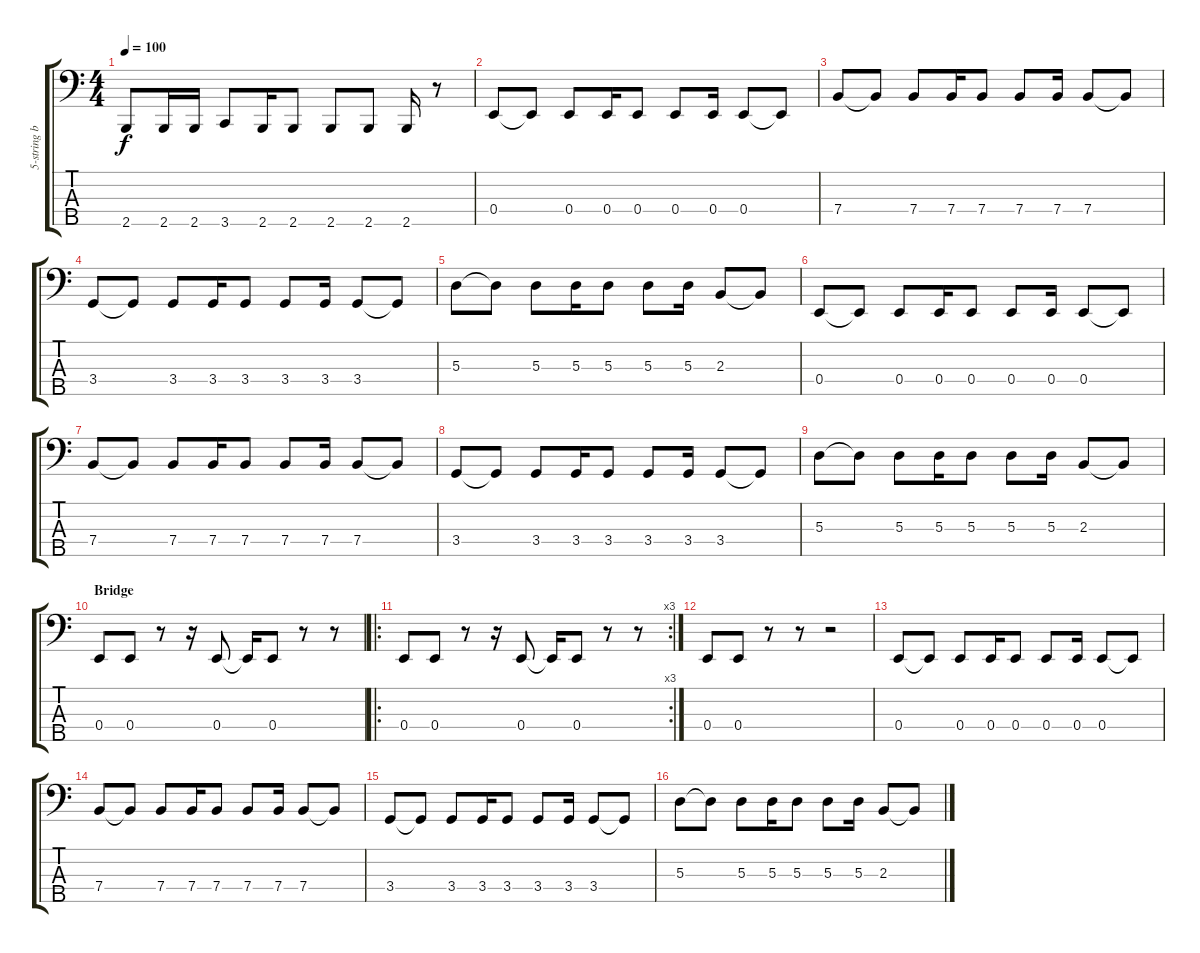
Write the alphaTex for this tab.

\track ("5-string bass (Phoenix)" "5-string b") {instrument electricbassfinger}
\staff {score tabs}
\tuning (G2 D2 A1 E1 A0) {hide}
\ts (4 4)
\tempo 100
\clef f4
\ks c
2.5.8{dy f} 2.5.16 2.5.16 3.5.8 2.5.16 2.5.8 2.5.8 2.5.8 2.5.16 r.8 |
0.4.8 0.4{t}.8 0.4.8 0.4.16 0.4.8 0.4.8 0.4.16 0.4.8 0.4{t}.8 |
7.4.8 7.4{t}.8 7.4.8 7.4.16 7.4.8 7.4.8 7.4.16 7.4.8 7.4{t}.8 |
3.4.8 3.4{t}.8 3.4.8 3.4.16 3.4.8 3.4.8 3.4.16 3.4.8 3.4{t}.8 |
5.3.8 5.3{t}.8 5.3.8 5.3.16 5.3.8 5.3.8 5.3.16 2.3.8 2.3{t}.8 |
0.4.8 0.4{t}.8 0.4.8 0.4.16 0.4.8 0.4.8 0.4.16 0.4.8 0.4{t}.8 |
7.4.8 7.4{t}.8 7.4.8 7.4.16 7.4.8 7.4.8 7.4.16 7.4.8 7.4{t}.8 |
3.4.8 3.4{t}.8 3.4.8 3.4.16 3.4.8 3.4.8 3.4.16 3.4.8 3.4{t}.8 |
5.3.8 5.3{t}.8 5.3.8 5.3.16 5.3.8 5.3.8 5.3.16 2.3.8 2.3{t}.8 |
\section ("" "Bridge")
0.4.8 0.4.8 r.8 r.16 0.4.8 0.4{t}.16 0.4.8 r.8 r.8 |
\ro
\rc 3
0.4.8 0.4.8 r.8 r.16 0.4.8 0.4{t}.16 0.4.8 r.8 r.8 |
0.4.8 0.4.8 r.8 r.8 r.2 |
0.4.8 0.4{t}.8 0.4.8 0.4.16 0.4.8 0.4.8 0.4.16 0.4.8 0.4{t}.8 |
7.4.8 7.4{t}.8 7.4.8 7.4.16 7.4.8 7.4.8 7.4.16 7.4.8 7.4{t}.8 |
3.4.8 3.4{t}.8 3.4.8 3.4.16 3.4.8 3.4.8 3.4.16 3.4.8 3.4{t}.8 |
5.3.8 5.3{t}.8 5.3.8 5.3.16 5.3.8 5.3.8 5.3.16 2.3.8 2.3{t}.8
